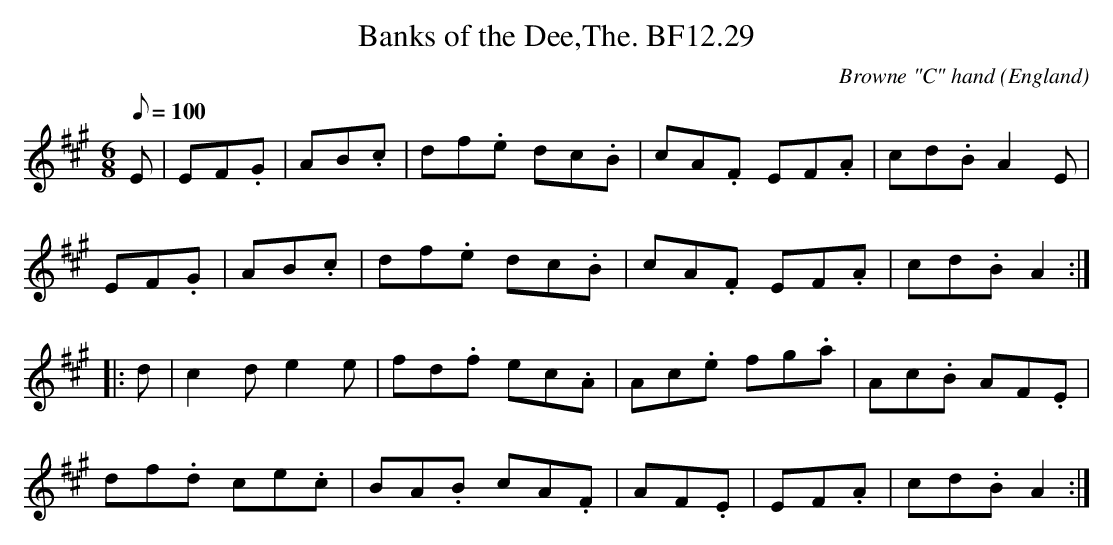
X:1
T:Banks of the Dee,The. BF12.29
M:6/8
Q:100
C:Browne "C" hand
O:England
K:A
E|E-F.G|A-B.c|d-f.e d-c.B|c-A.F E-F.A|c-d.B A2E|!
E-F.G|A-B.c|d-f.e d-c.B|c-A.F E-F.A|c-d.B A2::!
d|c2de2e|f-d.f e-c.A|A-c.e f-g.a|A-c.B AF.E|!
d-f.d c-e.c|B-A.B c-A.F|A-F.E|E-F.A|c-d.B A2:|]
